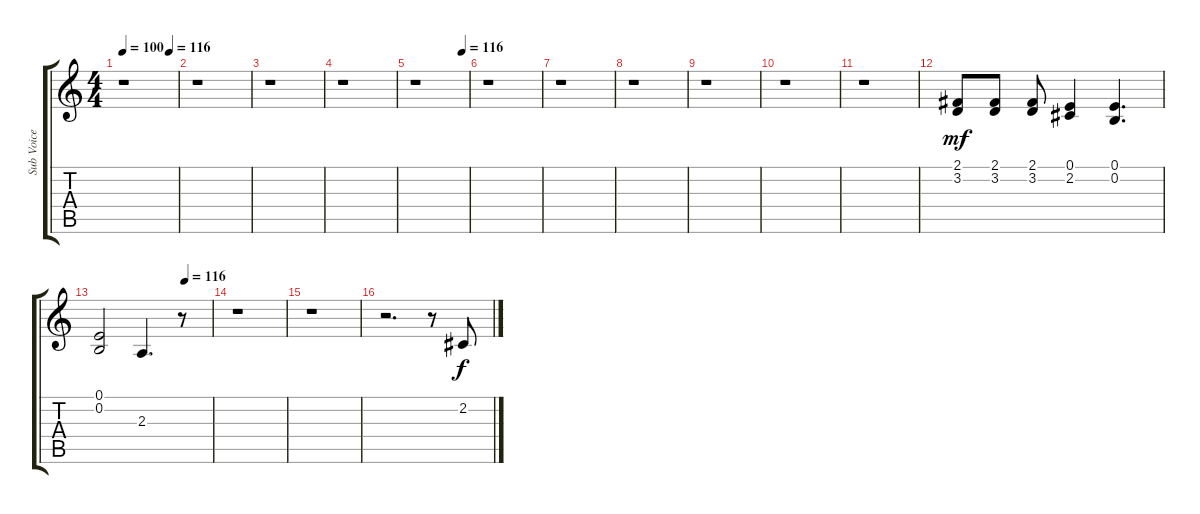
\track ("Sub Voice (right)" "Sub Voice ") {instrument flute}
\staff {score tabs}
\tuning (E4 B3 G3 D3 A2 E2) {hide}
\ts (4 4)
\tempo 100
\tempo (116 0.8541666666666666)
\clef g2
\ks c
r.1{dy mf} |
r.1 |
r.1 |
r.1 |
\tempo (116 0.8875)
r.1 |
r.1 |
r.1 |
r.1 |
r.1 |
r.1 |
r.1 |
(2.1 3.2).8 (2.1 3.2).8 (2.1 3.2).8 (0.1 2.2).4 (0.1 0.2).4{d} |
\tempo (116 0.765625)
(0.1 0.2).2 2.3.4{d} r.8 |
r.1 |
r.1 |
r.2{d} r.8 2.2.8{dy f}
